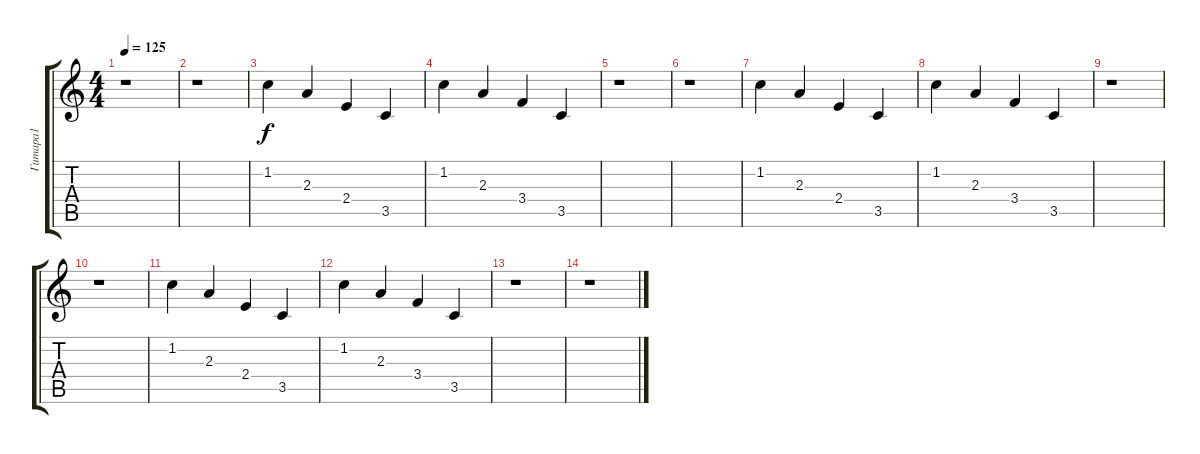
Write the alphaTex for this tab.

\track ("Гитара1" "Гитара1") {instrument distortionguitar}
\staff {score tabs}
\tuning (E4 B3 G3 D3 A2 E2) {hide}
\ts (4 4)
\tempo 125
\clef g2
\ks c
r.1{dy f} |
r.1 |
1.2.4 2.3.4 2.4.4 3.5.4 |
1.2.4 2.3.4 3.4.4 3.5.4 |
r.1 |
r.1 |
1.2.4 2.3.4 2.4.4 3.5.4 |
1.2.4 2.3.4 3.4.4 3.5.4 |
r.1 |
r.1 |
1.2.4 2.3.4 2.4.4 3.5.4 |
1.2.4 2.3.4 3.4.4 3.5.4 |
r.1 |
r.1
